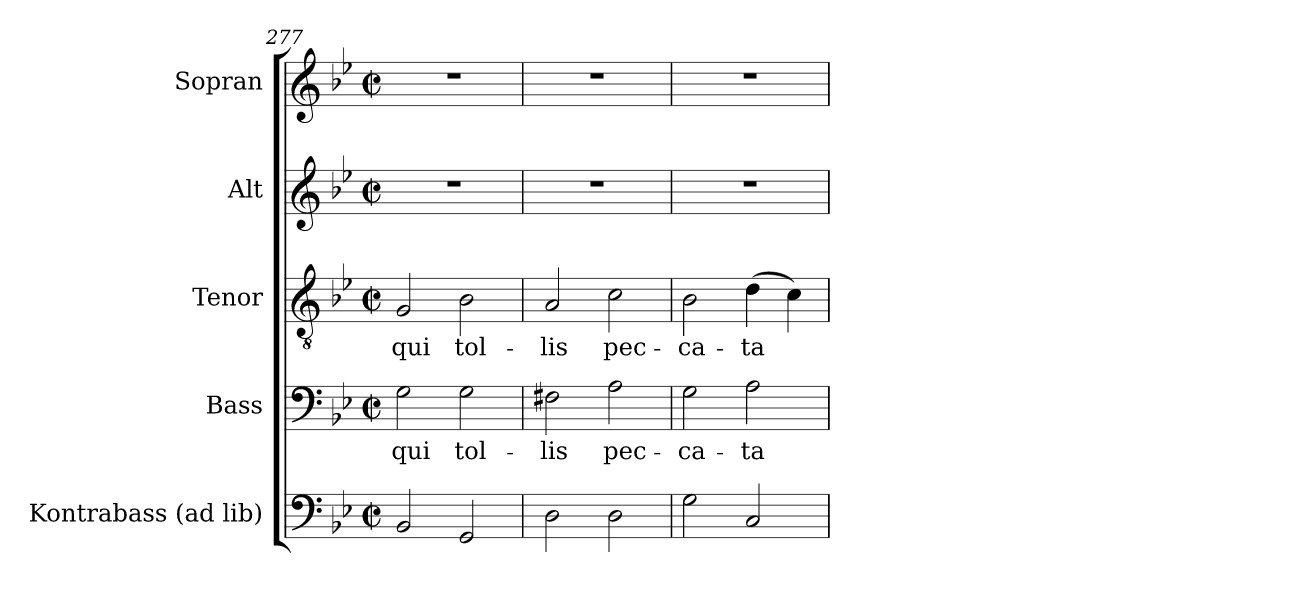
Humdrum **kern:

**kern	**kern	**text	**kern	**text	**kern	**kern
*part5	*part4	*part4	*part3	*part3	*part2	*part1
*staff5	*staff4	*staff4	*staff3	*staff3	*staff2	*staff1
*I"Kontrabass (ad lib)	*I"Bass	*	*I"Tenor	*	*I"Alt	*I"Sopran
*I'Kb.	*I'B.	*	*I'T.	*	*I'A.	*I'S.
*clefF4	*clefF4	*	*clefGv2	*	*clefG2	*clefG2
*ITrd7c12	*	*	*	*	*	*
*k[b-e-]	*k[b-e-]	*	*k[b-e-]	*	*k[b-e-]	*k[b-e-]
*B-:	*B-:	*	*B-:	*	*B-:	*B-:
*M2/2	*M2/2	*	*M2/2	*	*M2/2	*M2/2
*met(c|)	*met(c|)	*	*met(c|)	*	*met(c|)	*met(c|)
=277	=277	=277	=277	=277	=277	=277
!	!	!LO:LY:b	!	!LO:LY:b	!	!
2BBB-/	2G\	qui	2G/	qui	1r	1r
!	!	!LO:LY:b	!	!LO:LY:b	!	!
2GGG/	2G\	tol-	2B-\	tol-	.	.
=278	=278	=278	=278	=278	=278	=278
!	!	!LO:LY:b	!	!LO:LY:b	!	!
2DD\	2F#X\	-lis	2A/	-lis	1r	1r
!	!	!LO:LY:b	!	!LO:LY:b	!	!
2DD\	2A\	pec-	2c\	pec-	.	.
=279	=279	=279	=279	=279	=279	=279
!	!	!LO:LY:b	!	!LO:LY:b	!	!
2GG\	2G\	-ca-	2B-\	-ca-	1r	1r
!	!	!LO:LY:b	!	!LO:LY:b	!	!
2CC/	2A\	-ta	(>4d\	-ta	.	.
.	.	.	4c\)	.	.	.
=	=	=	=	=	=	=
*-	*-	*-	*-	*-	*-	*-
